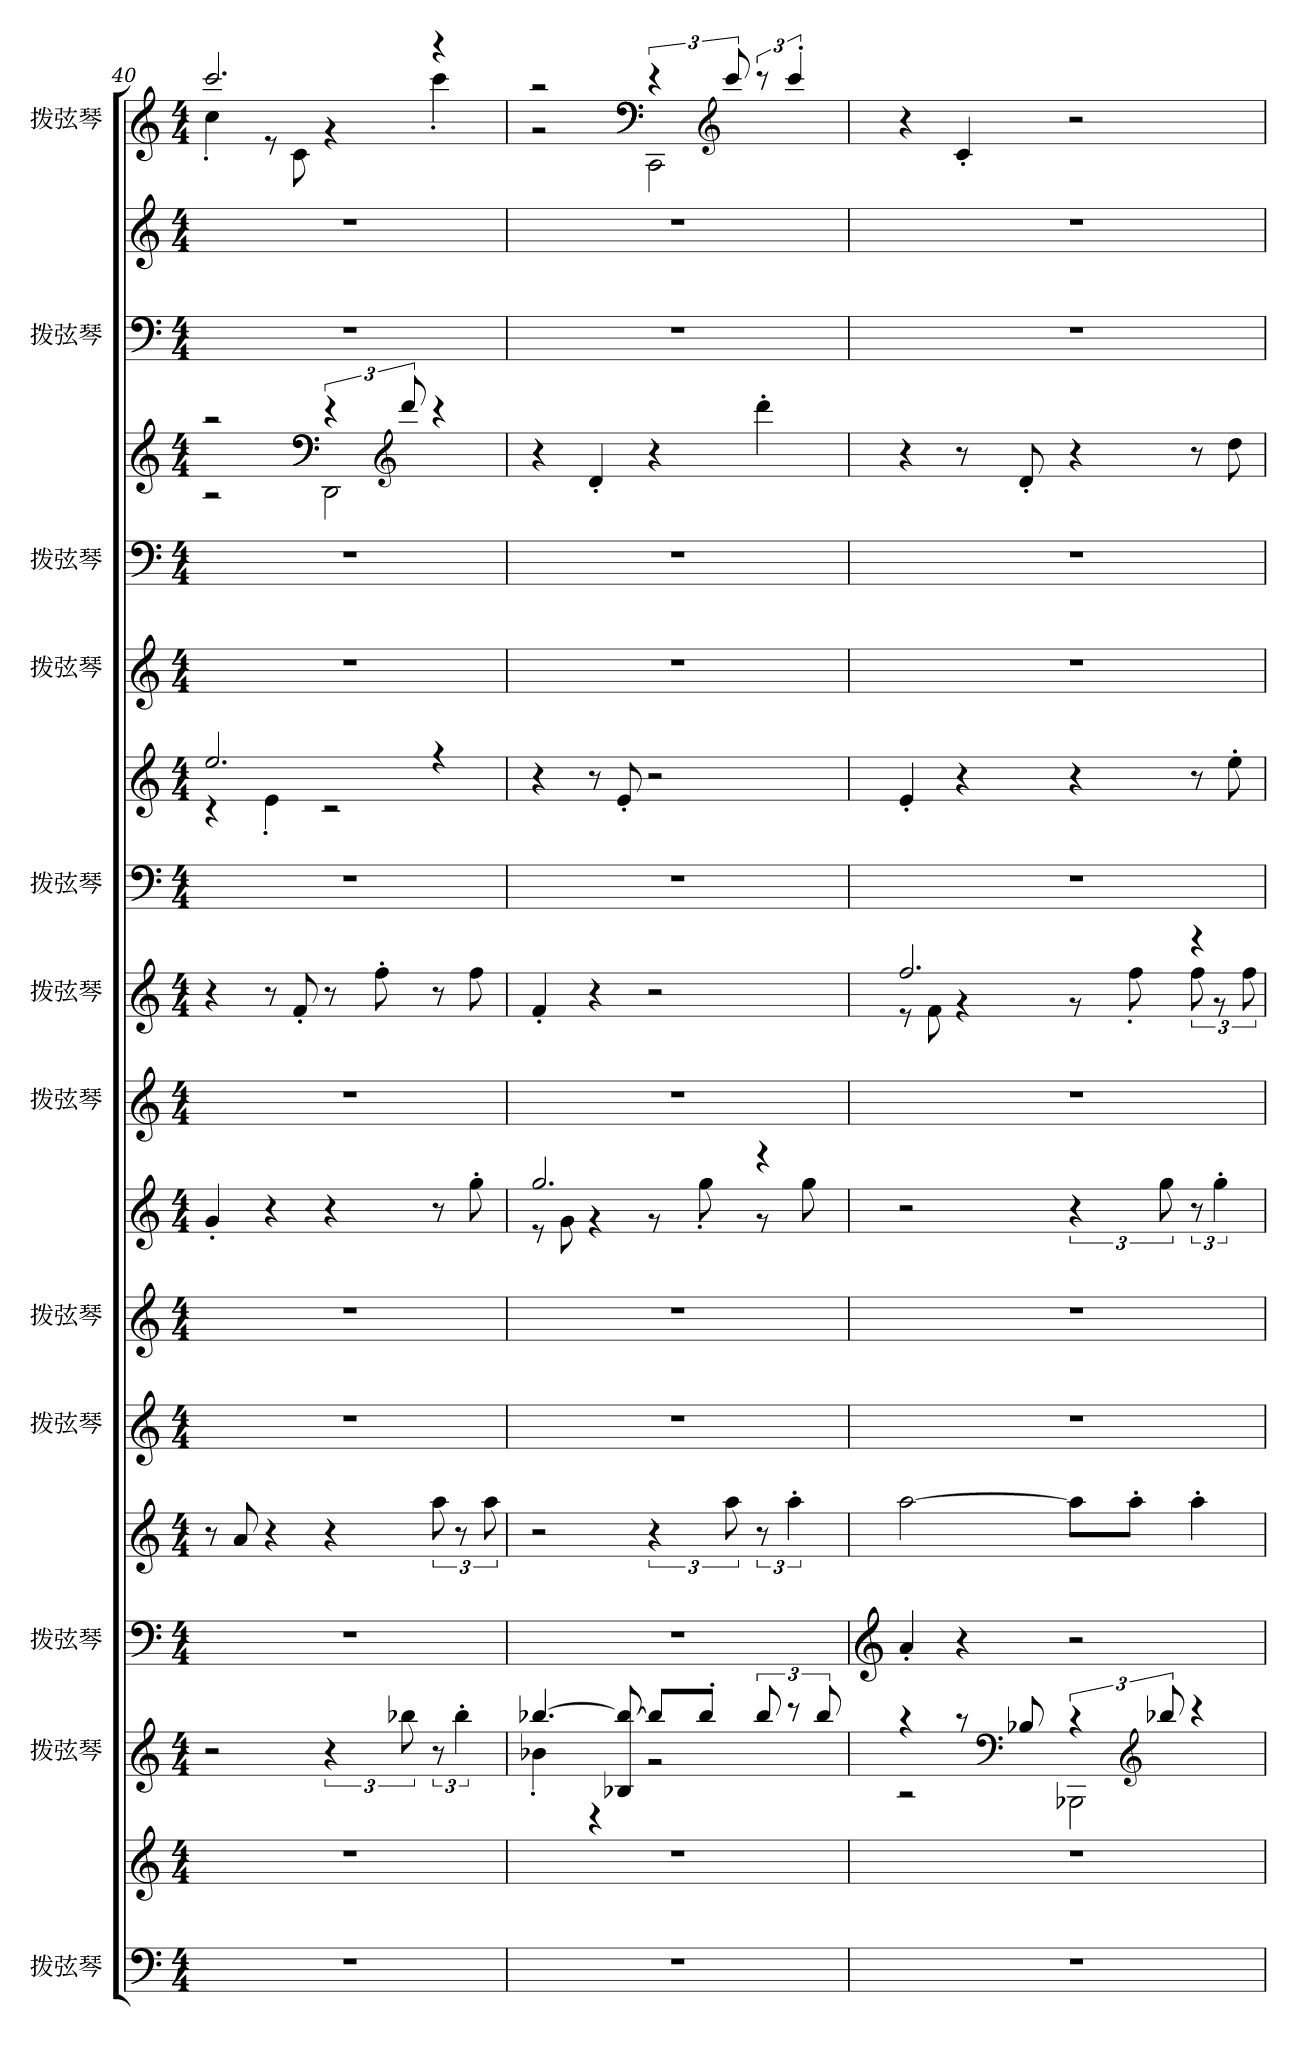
**kern	**kern	**kern	**kern	**kern	**kern	**kern	**kern	**kern	**kern	**kern	**kern	**kern	**kern	**kern	**kern	**kern	**kern
*part12	*part12	*part11	*part10	*part10	*part9	*part8	*part8	*part7	*part6	*part5	*part5	*part4	*part3	*part3	*part2	*part2	*part1
*staff18	*staff17	*staff16	*staff15	*staff14	*staff13	*staff12	*staff11	*staff10	*staff9	*staff8	*staff7	*staff6	*staff5	*staff4	*staff3	*staff2	*staff1
*I"拨弦琴	*	*I"拨弦琴	*I"拨弦琴	*	*I"拨弦琴	*I"拨弦琴	*	*I"拨弦琴	*I"拨弦琴	*I"拨弦琴	*	*I"拨弦琴	*I"拨弦琴	*	*I"拨弦琴	*	*I"拨弦琴
*clefF4	*clefG2	*clefG2	*clefF4	*clefG2	*clefG2	*clefG2	*clefG2	*clefG2	*clefG2	*clefF4	*clefG2	*clefG2	*clefF4	*clefG2	*clefF4	*clefG2	*clefG2
*k[]	*k[]	*k[]	*k[]	*k[]	*k[]	*k[]	*k[]	*k[]	*k[]	*k[]	*k[]	*k[]	*k[]	*k[]	*k[]	*k[]	*k[]
*M4/4	*M4/4	*M4/4	*M4/4	*M4/4	*M4/4	*M4/4	*M4/4	*M4/4	*M4/4	*M4/4	*M4/4	*M4/4	*M4/4	*M4/4	*M4/4	*M4/4	*M4/4
=40	=40	=40	=40	=40	=40	=40	=40	=40	=40	=40	=40	=40	=40	=40	=40	=40	=40
*	*	*	*	*	*	*	*	*	*	*	*^	*	*	*^	*	*	*^
1r	1r	2r	1r	8r	1r	1r	4g'/	1r	4r	1r	2.ee/	4r	1r	1r	2r	2r	1r	1r	2.ccc/	4cc'\
.	.	.	.	8a/	.	.	.	.	.	.	.	.	.	.	.	.	.	.	.	.
.	.	.	.	4r	.	.	4r	.	8r	.	.	4e'\	.	.	.	.	.	.	.	8r
.	.	.	.	.	.	.	.	.	8f'/	.	.	.	.	.	.	.	.	.	.	8c\
*	*	*	*	*	*	*	*	*	*	*	*	*	*	*	*clefF4	*	*	*	*	*
.	.	6r	.	4r	.	.	4r	.	8r	.	.	2r	.	.	6r	2DD\	.	.	.	4r
.	.	.	.	.	.	.	.	.	8ff'\	.	.	.	.	.	.	.	.	.	.	.
*	*	*	*	*	*	*	*	*	*	*	*	*	*	*	*clefG2	*	*	*	*	*
.	.	12bb-X\	.	.	.	.	.	.	.	.	.	.	.	.	12ddd/	.	.	.	.	.
.	.	12r	.	12aa\	.	.	8r	.	8r	.	4r	.	.	.	4r	.	.	.	4r	4ccc'\
.	.	6bb-'\	.	12r	.	.	.	.	.	.	.	.	.	.	.	.	.	.	.	.
.	.	.	.	.	.	.	8gg'\	.	8ff\	.	.	.	.	.	.	.	.	.	.	.
.	.	.	.	12aa\	.	.	.	.	.	.	.	.	.	.	.	.	.	.	.	.
*	*	*	*	*	*	*	*	*	*	*	*v	*v	*	*	*v	*v	*	*	*	*
=41	=41	=41	=41	=41	=41	=41	=41	=41	=41	=41	=41	=41	=41	=41	=41	=41	=41	=41
*	*	*^	*	*	*	*	*^	*	*	*	*	*	*	*	*	*	*	*
1r	1r	[4.bb-X/	4b-X'\	1r	2r	1r	1r	2.gg/	8r	1r	4f'/	1r	4r	1r	1r	4r	1r	1r	2r	2r
.	.	.	.	.	.	.	.	.	8g\	.	.	.	.	.	.	.	.	.	.	.
.	.	.	4r	.	.	.	.	.	4r	.	4r	.	8r	.	.	4d'/	.	.	.	.
.	.	8B-X/ 8bb-/_	.	.	.	.	.	.	.	.	.	.	8e'/	.	.	.	.	.	.	.
*	*	*	*	*	*	*	*	*	*	*	*	*	*	*	*	*	*	*	*clefF4	*
.	.	8bb-/L]	2r	.	6r	.	.	.	8r	.	2r	.	2r	.	.	4r	.	.	6r	2CC\
.	.	8bb-'/J	.	.	.	.	.	.	8gg'\	.	.	.	.	.	.	.	.	.	.	.
*	*	*	*	*	*	*	*	*	*	*	*	*	*	*	*	*	*	*	*clefG2	*
.	.	.	.	.	12aa\	.	.	.	.	.	.	.	.	.	.	.	.	.	12ccc/	.
.	.	12bb-/	.	.	12r	.	.	4r	8r	.	.	.	.	.	.	4ddd'\	.	.	12r	.
.	.	12r	.	.	6aa'\	.	.	.	.	.	.	.	.	.	.	.	.	.	6ccc'/	.
.	.	.	.	.	.	.	.	.	8gg\	.	.	.	.	.	.	.	.	.	.	.
.	.	12bb-/	.	.	.	.	.	.	.	.	.	.	.	.	.	.	.	.	.	.
*	*	*	*	*	*	*	*	*v	*v	*	*	*	*	*	*	*	*	*	*v	*v
!!LO:PB:g=z
=42	=42	=42	=42	=42	=42	=42	=42	=42	=42	=42	=42	=42	=42	=42	=42	=42	=42	=42
*	*	*	*	*clefG2	*	*	*	*	*	*	*	*	*	*	*	*	*	*
*	*	*	*	*	*	*	*	*	*	*^	*	*	*	*	*	*	*	*
1r	1r	4r	2r	4a'/	[2aa\	1r	1r	2r	1r	2.ff/	8r	1r	4e'/	1r	1r	4r	1r	1r	4r
.	.	.	.	.	.	.	.	.	.	.	8f\	.	.	.	.	.	.	.	.
.	.	8r	.	4r	.	.	.	.	.	.	4r	.	4r	.	.	8r	.	.	4c'/
*	*	*clefF4	*	*	*	*	*	*	*	*	*	*	*	*	*	*	*	*	*
.	.	8B-X/	.	.	.	.	.	.	.	.	.	.	.	.	.	8d'/	.	.	.
.	.	6r	2BBB-X\	2r	8aa\L]	.	.	6r	.	.	8r	.	4r	.	.	4r	.	.	2r
.	.	.	.	.	8aa'\J	.	.	.	.	.	8ff'\	.	.	.	.	.	.	.	.
*	*	*clefG2	*	*	*	*	*	*	*	*	*	*	*	*	*	*	*	*	*
.	.	12bb-X/	.	.	.	.	.	12gg\	.	.	.	.	.	.	.	.	.	.	.
.	.	4r	.	.	4aa'\	.	.	12r	.	4r	12ff\	.	8r	.	.	8r	.	.	.
.	.	.	.	.	.	.	.	6gg'\	.	.	12r	.	.	.	.	.	.	.	.
.	.	.	.	.	.	.	.	.	.	.	.	.	8ee'\	.	.	8dd\	.	.	.
.	.	.	.	.	.	.	.	.	.	.	12ff\	.	.	.	.	.	.	.	.
*	*	*v	*v	*	*	*	*	*	*	*v	*v	*	*	*	*	*	*	*	*
=	=	=	=	=	=	=	=	=	=	=	=	=	=	=	=	=	=
*-	*-	*-	*-	*-	*-	*-	*-	*-	*-	*-	*-	*-	*-	*-	*-	*-	*-
